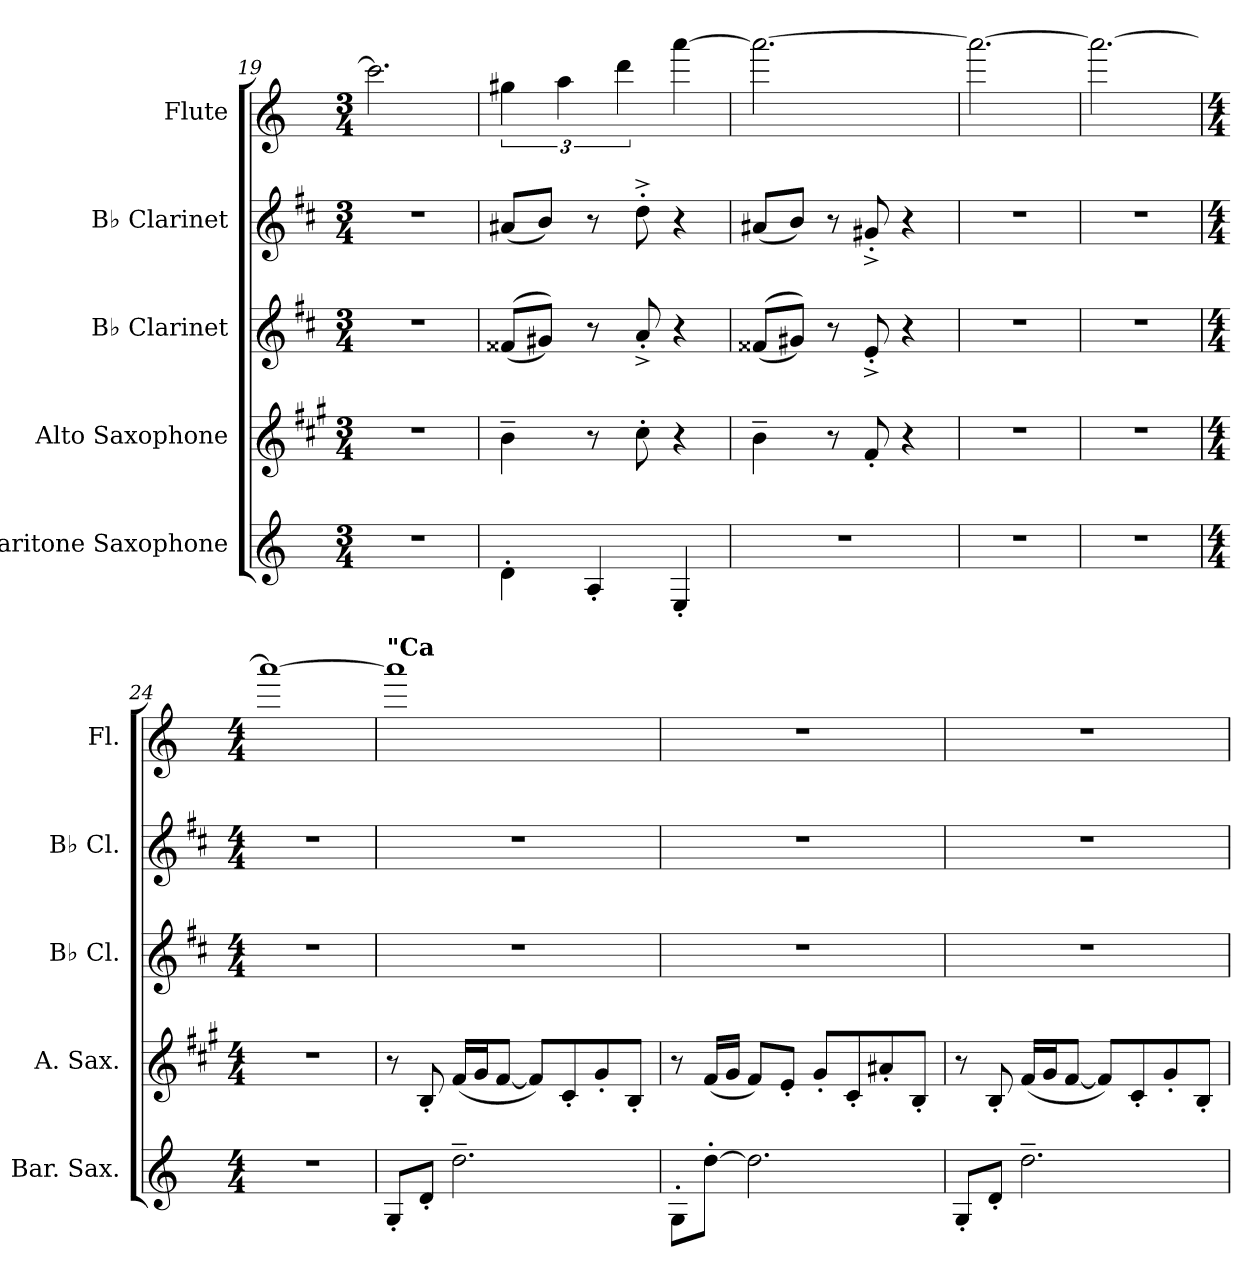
**kern	**kern	**kern	**kern	**kern
*part5	*part4	*part3	*part2	*part1
*staff5	*staff4	*staff3	*staff2	*staff1
*I"Baritone Saxophone	*I"Alto Saxophone	*I"B♭ Clarinet	*I"B♭ Clarinet	*I"Flute
*I'Bar. Sax.	*I'A. Sax.	*I'B♭ Cl.	*I'B♭ Cl.	*I'Fl.
*clefG2	*clefG2	*clefG2	*clefG2	*clefG2
*ITrd12c21	*ITrd5c9	*ITrd1c2	*ITrd1c2	*
*k[]	*k[]	*k[]	*k[]	*k[]
*M3/4	*M3/4	*M3/4	*M3/4	*M3/4
=19	=19	=19	=19	=19
2.r	2.r	2.r	2.r	2.ccc\]
=20	=20	=20	=20	=20
4D'\	4d~\	(<(<8e#X/L	(<8g#X/L	6gg#X\
.	.	8f#X/J))	8a/J)	.
.	.	.	.	6aa\
4AA'/	8r	8r	8r	.
.	.	.	.	6ddd\
.	8e'\	8g'^/	8cc'^\	.
4EE'/	4r	4r	4r	[4aaa\
=21	=21	=21	=21	=21
2.r	4d~\	(<(<8e#X/L	(<8g#X/L	2.aaa\_
.	.	8f#X/J))	8a/J)	.
.	8r	8r	8r	.
.	8A'/	8d'^/	8f#X'^/	.
.	4r	4r	4r	.
!!LO:PB:g=z
=22	=22	=22	=22	=22
2.r	2.r	2.r	2.r	2.aaa\_
=23	=23	=23	=23	=23
2.r	2.r	2.r	2.r	2.aaa\_
=24	=24	=24	=24	=24
*M4/4	*M4/4	*M4/4	*M4/4	*M4/4
1r	1r	1r	1r	1aaa_
=25	=25	=25	=25	=25
*	*	*	*	*MM80
!	!	!	!	!LO:TX:a:B:t="Ca
8GG'/L	8r	1r	1r	1aaa]
8D'/J	8D'/	.	.	.
2.d~\	(<16A/LL	.	.	.
.	16B/J	.	.	.
.	[8A/J	.	.	.
.	8A/L])	.	.	.
.	8E'/	.	.	.
.	8B'/	.	.	.
.	8D'/J	.	.	.
=26	=26	=26	=26	=26
8GG'\L	8r	1r	1r	1r
[8d'\J	(<16A/LL	.	.	.
.	16B/JJ	.	.	.
2.d\]	8A/L)	.	.	.
.	8G'/J	.	.	.
.	8B'/L	.	.	.
.	8E'/	.	.	.
.	8c#X'/	.	.	.
.	8D'/J	.	.	.
=27	=27	=27	=27	=27
8GG'/L	8r	1r	1r	1r
8D'/J	8D'/	.	.	.
2.d~\	(<16A/LL	.	.	.
.	16B/J	.	.	.
.	[8A/J	.	.	.
.	8A/L])	.	.	.
.	8E'/	.	.	.
.	8B'/	.	.	.
.	8D'/J	.	.	.
=	=	=	=	=
*-	*-	*-	*-	*-
